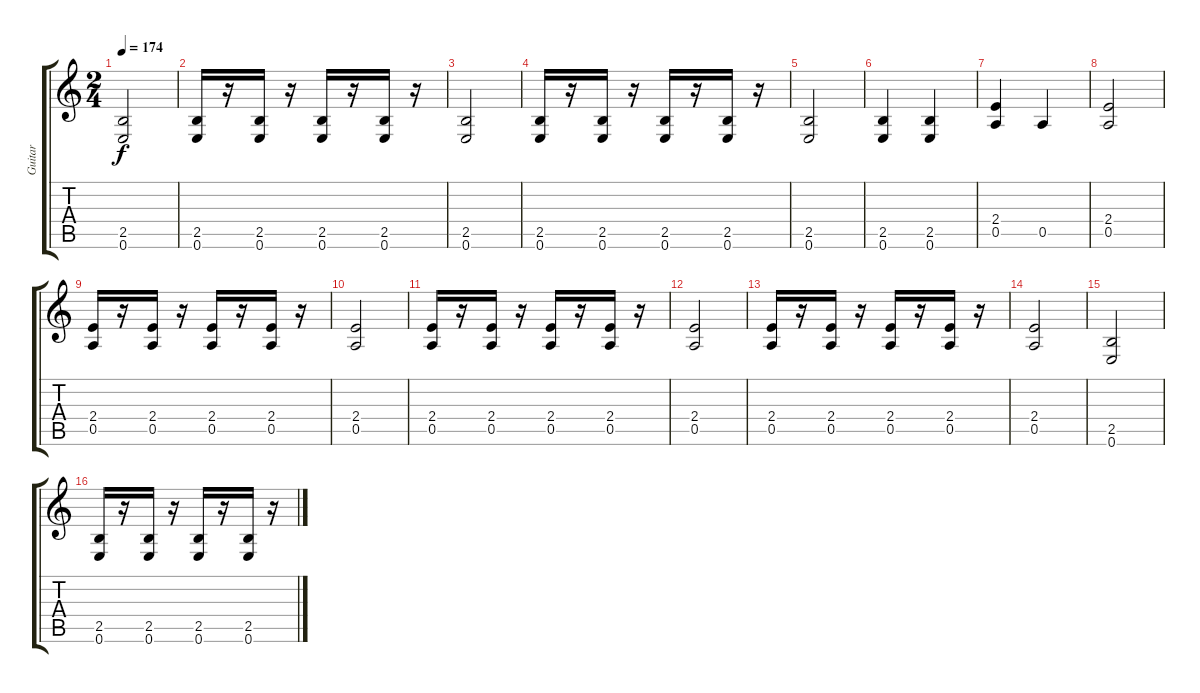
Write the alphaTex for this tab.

\track ("Guitar" "Guitar") {instrument distortionguitar}
\staff {score tabs}
\tuning (E4 B3 G3 D3 A2 E2) {hide}
\ts (2 4)
\tempo 174
\clef g2
\ks c
(2.5 0.6).2{dy f} |
(2.5 0.6).16 r.16 (2.5 0.6).16 r.16 (2.5 0.6).16 r.16 (2.5 0.6).16 r.16 |
(2.5 0.6).2 |
(2.5 0.6).16 r.16 (2.5 0.6).16 r.16 (2.5 0.6).16 r.16 (2.5 0.6).16 r.16 |
(2.5 0.6).2 |
(2.5 0.6).4 (2.5 0.6).4 |
(2.4 0.5).4 0.5.4 |
(2.4 0.5).2 |
(2.4 0.5).16 r.16 (2.4 0.5).16 r.16 (2.4 0.5).16 r.16 (2.4 0.5).16 r.16 |
(2.4 0.5).2 |
(2.4 0.5).16 r.16 (2.4 0.5).16 r.16 (2.4 0.5).16 r.16 (2.4 0.5).16 r.16 |
(2.4 0.5).2 |
(2.4 0.5).16 r.16 (2.4 0.5).16 r.16 (2.4 0.5).16 r.16 (2.4 0.5).16 r.16 |
(2.4 0.5).2 |
(2.5 0.6).2 |
(2.5 0.6).16 r.16 (2.5 0.6).16 r.16 (2.5 0.6).16 r.16 (2.5 0.6).16 r.16
